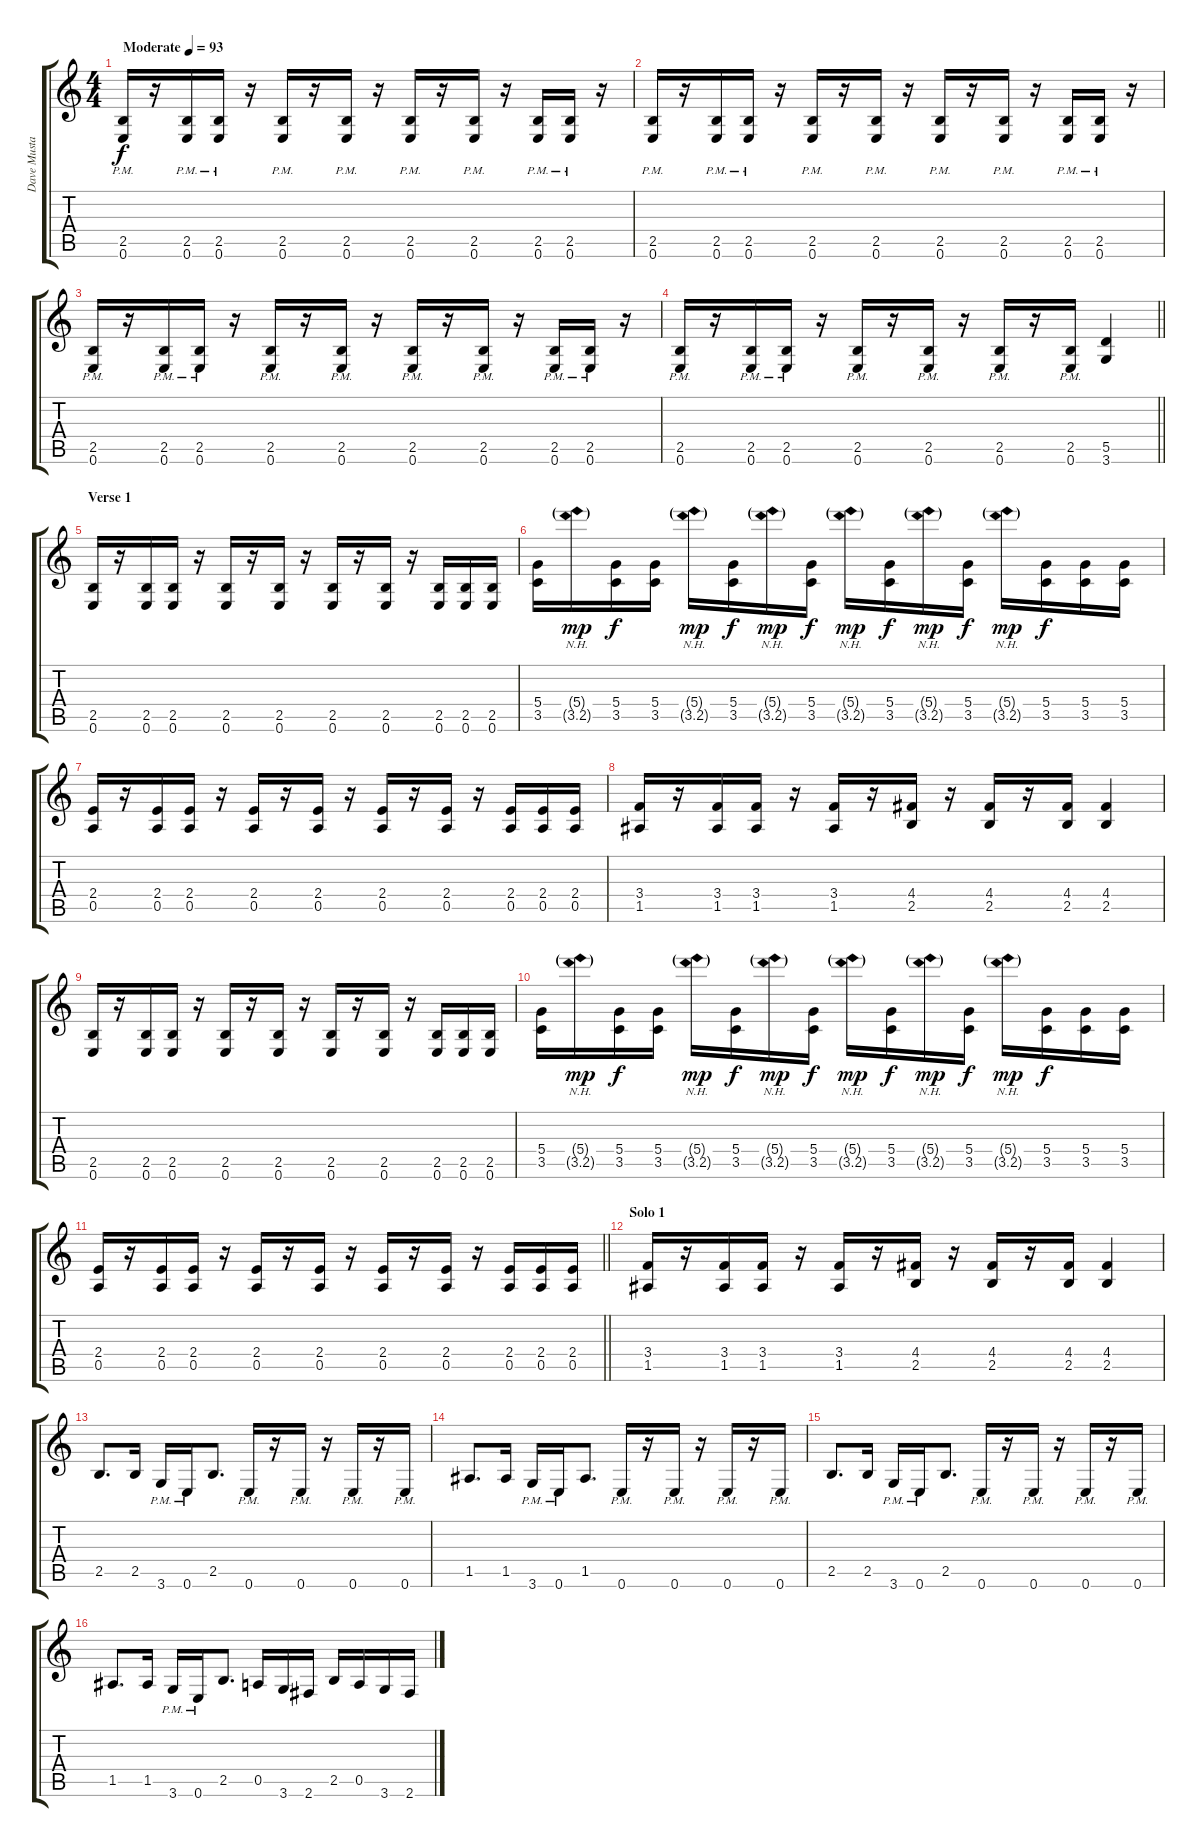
\track ("Dave Mustaine" "Dave Musta") {instrument distortionguitar}
\staff {score tabs}
\tuning (E4 B3 G3 D3 A2 E2) {hide}
\ts (4 4)
\tempo (93 "Moderate")
\clef g2
\ks c
(2.5{pm} 0.6{pm}).16{dy f instrument distortionguitar} r.16 (2.5{pm} 0.6{pm}).16 (2.5{pm} 0.6{pm}).16 r.16 (2.5{pm} 0.6{pm}).16 r.16 (2.5{pm} 0.6{pm}).16 r.16 (2.5{pm} 0.6{pm}).16 r.16 (2.5{pm} 0.6{pm}).16 r.16 (2.5{pm} 0.6{pm}).16 (2.5{pm} 0.6{pm}).16 r.16 |
(2.5{pm} 0.6{pm}).16 r.16 (2.5{pm} 0.6{pm}).16 (2.5{pm} 0.6{pm}).16 r.16 (2.5{pm} 0.6{pm}).16 r.16 (2.5{pm} 0.6{pm}).16 r.16 (2.5{pm} 0.6{pm}).16 r.16 (2.5{pm} 0.6{pm}).16 r.16 (2.5{pm} 0.6{pm}).16 (2.5{pm} 0.6{pm}).16 r.16 |
(2.5{pm} 0.6{pm}).16 r.16 (2.5{pm} 0.6{pm}).16 (2.5{pm} 0.6{pm}).16 r.16 (2.5{pm} 0.6{pm}).16 r.16 (2.5{pm} 0.6{pm}).16 r.16 (2.5{pm} 0.6{pm}).16 r.16 (2.5{pm} 0.6{pm}).16 r.16 (2.5{pm} 0.6{pm}).16 (2.5{pm} 0.6{pm}).16 r.16 |
\barLineRight lightlight
(2.5{pm} 0.6{pm}).16 r.16 (2.5{pm} 0.6{pm}).16 (2.5{pm} 0.6{pm}).16 r.16 (2.5{pm} 0.6{pm}).16 r.16 (2.5{pm} 0.6{pm}).16 r.16 (2.5{pm} 0.6{pm}).16 r.16 (2.5{pm} 0.6{pm}).16 (5.5 3.6).4 |
\section ("" "Verse 1")
(2.5 0.6).16 r.16 (2.5 0.6).16 (2.5 0.6).16 r.16 (2.5 0.6).16 r.16 (2.5 0.6).16 r.16 (2.5 0.6).16 r.16 (2.5 0.6).16 r.16 (2.5 0.6).16 (2.5 0.6).16 (2.5 0.6).16 |
(5.4 3.5).16 (5.4{nh g} 3.5{nh g}).16{dy mp} (5.4 3.5).16{dy f} (5.4 3.5).16 (5.4{nh g} 3.5{nh g}).16{dy mp} (5.4 3.5).16{dy f} (5.4{nh g} 3.5{nh g}).16{dy mp} (5.4 3.5).16{dy f} (5.4{nh g} 3.5{nh g}).16{dy mp} (5.4 3.5).16{dy f} (5.4{nh g} 3.5{nh g}).16{dy mp} (5.4 3.5).16{dy f} (5.4{nh g} 3.5{nh g}).16{dy mp} (5.4 3.5).16{dy f} (5.4 3.5).16 (5.4 3.5).16 |
(2.4 0.5).16 r.16 (2.4 0.5).16 (2.4 0.5).16 r.16 (2.4 0.5).16 r.16 (2.4 0.5).16 r.16 (2.4 0.5).16 r.16 (2.4 0.5).16 r.16 (2.4 0.5).16 (2.4 0.5).16 (2.4 0.5).16 |
(3.4 1.5).16 r.16 (3.4 1.5).16 (3.4 1.5).16 r.16 (3.4 1.5).16 r.16 (4.4 2.5).16 r.16 (4.4 2.5).16 r.16 (4.4 2.5).16 (4.4 2.5).4 |
(2.5 0.6).16 r.16 (2.5 0.6).16 (2.5 0.6).16 r.16 (2.5 0.6).16 r.16 (2.5 0.6).16 r.16 (2.5 0.6).16 r.16 (2.5 0.6).16 r.16 (2.5 0.6).16 (2.5 0.6).16 (2.5 0.6).16 |
(5.4 3.5).16 (5.4{nh g} 3.5{nh g}).16{dy mp} (5.4 3.5).16{dy f} (5.4 3.5).16 (5.4{nh g} 3.5{nh g}).16{dy mp} (5.4 3.5).16{dy f} (5.4{nh g} 3.5{nh g}).16{dy mp} (5.4 3.5).16{dy f} (5.4{nh g} 3.5{nh g}).16{dy mp} (5.4 3.5).16{dy f} (5.4{nh g} 3.5{nh g}).16{dy mp} (5.4 3.5).16{dy f} (5.4{nh g} 3.5{nh g}).16{dy mp} (5.4 3.5).16{dy f} (5.4 3.5).16 (5.4 3.5).16 |
\barLineRight lightlight
(2.4 0.5).16 r.16 (2.4 0.5).16 (2.4 0.5).16 r.16 (2.4 0.5).16 r.16 (2.4 0.5).16 r.16 (2.4 0.5).16 r.16 (2.4 0.5).16 r.16 (2.4 0.5).16 (2.4 0.5).16 (2.4 0.5).16 |
\section ("" "Solo 1")
(3.4 1.5).16 r.16 (3.4 1.5).16 (3.4 1.5).16 r.16 (3.4 1.5).16 r.16 (4.4 2.5).16 r.16 (4.4 2.5).16 r.16 (4.4 2.5).16 (4.4 2.5).4 |
2.5.8{d} 2.5.16 3.6{pm}.16 0.6{pm}.16 2.5.8{d} 0.6{pm}.16 r.16 0.6{pm}.16 r.16 0.6{pm}.16 r.16 0.6{pm}.16 |
1.5.8{d} 1.5.16 3.6{pm}.16 0.6{pm}.16 1.5.8{d} 0.6{pm}.16 r.16 0.6{pm}.16 r.16 0.6{pm}.16 r.16 0.6{pm}.16 |
2.5.8{d} 2.5.16 3.6{pm}.16 0.6{pm}.16 2.5.8{d} 0.6{pm}.16 r.16 0.6{pm}.16 r.16 0.6{pm}.16 r.16 0.6{pm}.16 |
1.5.8{d} 1.5.16 3.6{pm}.16 0.6{pm}.16 2.5.8{d} 0.5.16 3.6.16 2.6.16 2.5.16 0.5.16 3.6.16 2.6.16
